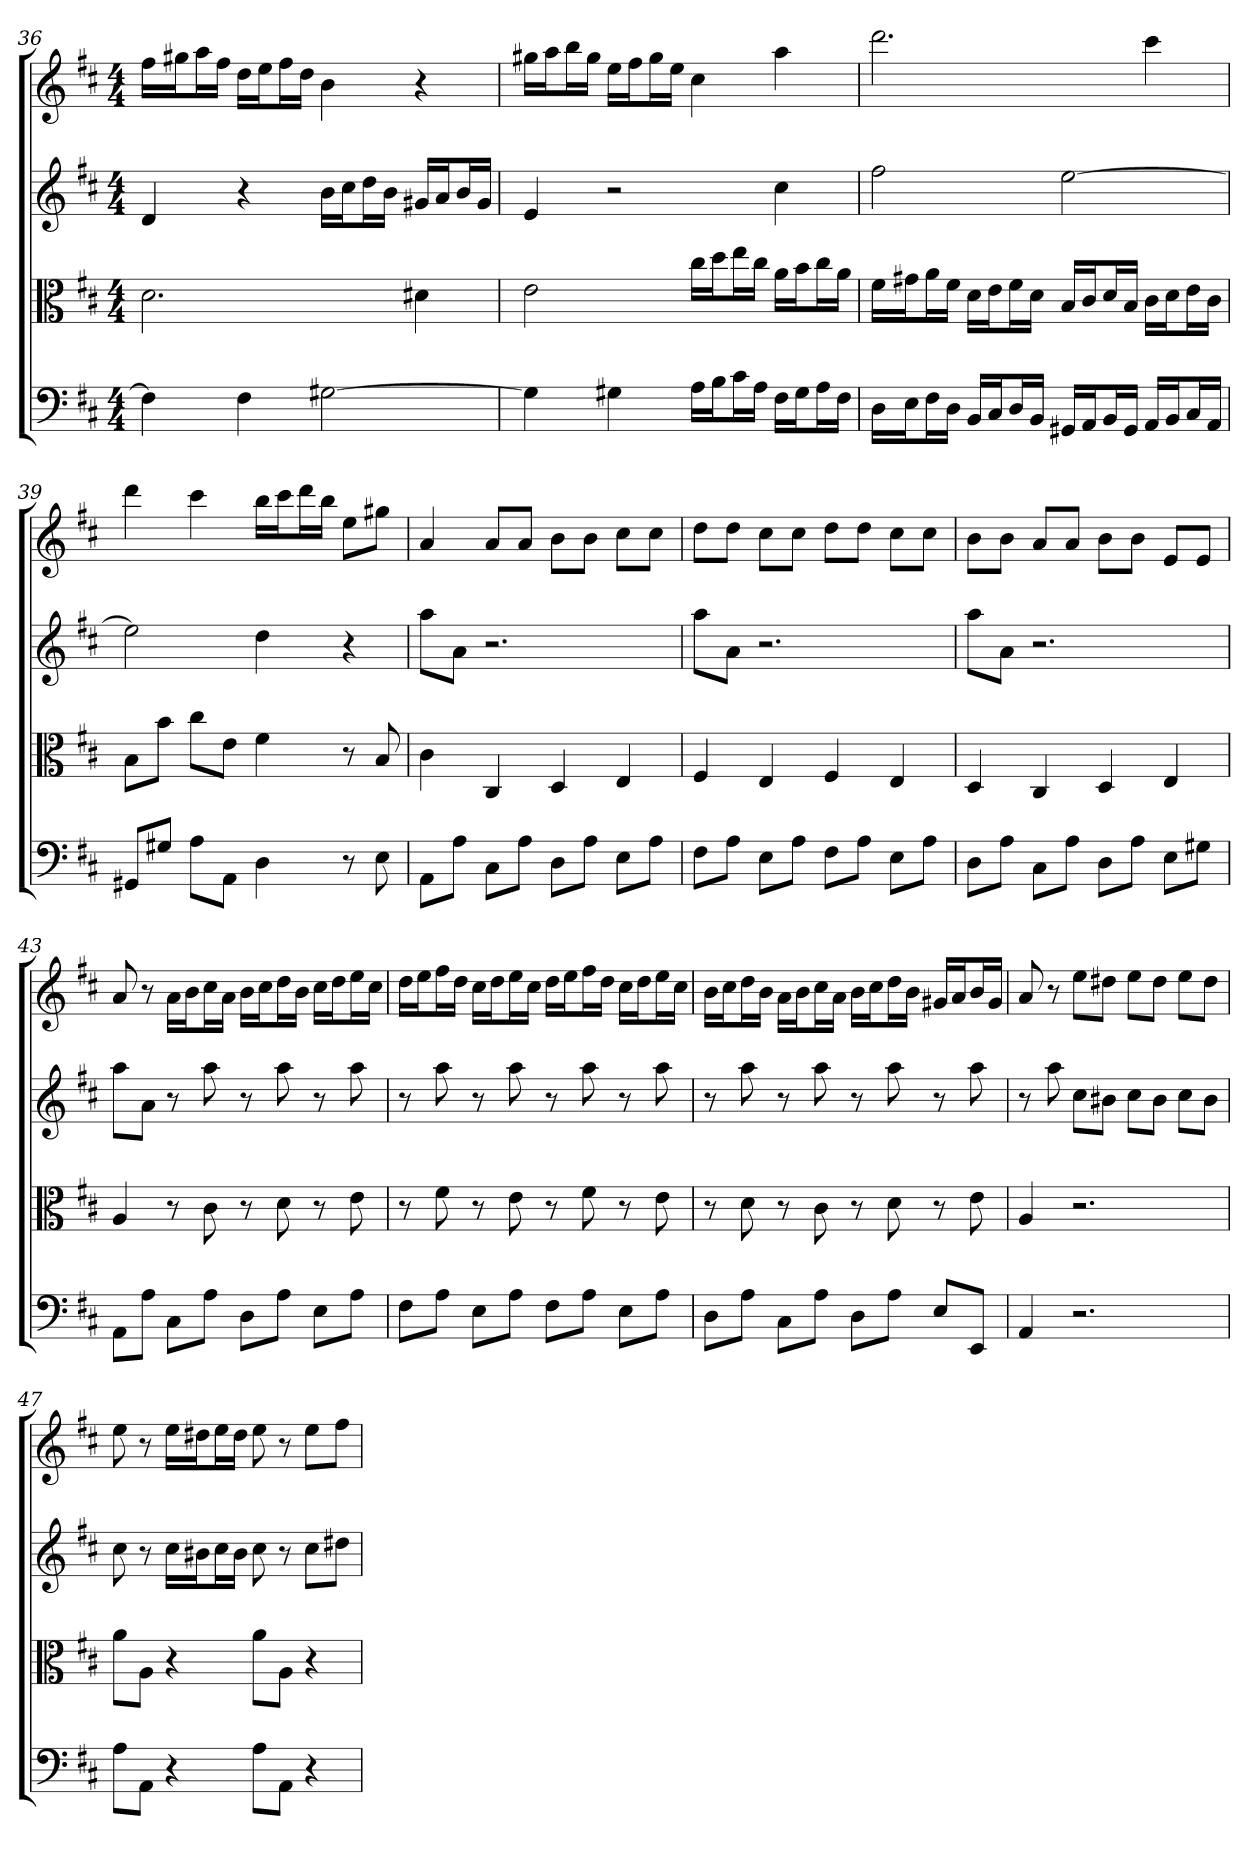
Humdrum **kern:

**kern	**kern	**kern	**kern
*part4	*part3	*part2	*part1
*staff4	*staff3	*staff2	*staff1
*clefF4	*clefC3	*	*
*k[f#c#]	*k[f#c#]	*k[f#c#]	*k[f#c#]
*D:	*D:	*D:	*D:
*M4/4	*M4/4	*M4/4	*M4/4
=36	=36	=36	=36
4F#]	2.d	4d	16ff#LL
.	.	.	16gg#XJ
.	.	.	16aaL
.	.	.	16ff#JJ
4F#	.	4r	16ddLL
.	.	.	16eeJ
.	.	.	16ff#L
.	.	.	16ddJJ
[2G#X	.	16bLL	4b
.	.	16cc#J	.
.	.	16ddL	.
.	.	16bJJ	.
.	4d#X	16g#XLL	4r
.	.	16aJ	.
.	.	16bL	.
.	.	16g#JJ	.
=37	=37	=37	=37
4G#]	2e	4e	16gg#XLL
.	.	.	16aaJ
.	.	.	16bbL
.	.	.	16gg#JJ
4G#X	.	2r	16eeLL
.	.	.	16ff#J
.	.	.	16gg#L
.	.	.	16eeJJ
16A\LL	16cc#\LL	.	4cc#
16B\J	16dd\J	.	.
16c#\L	16ee\L	.	.
16A\JJ	16cc#\JJ	.	.
16F#\LL	16a\LL	4cc#	4aa
16G#\J	16b\J	.	.
16A\L	16cc#\L	.	.
16F#\JJ	16a\JJ	.	.
=38	=38	=38	=38
16D\LL	16f#\LL	2ff#	2.ddd
16E\J	16g#X\J	.	.
16F#\L	16a\L	.	.
16D\JJ	16f#\JJ	.	.
16BB/LL	16d\LL	.	.
16C#/J	16e\J	.	.
16D/L	16f#\L	.	.
16BB/JJ	16d\JJ	.	.
16GG#X/LL	16B/LL	[2ee	.
16AA/J	16c#/J	.	.
16BB/L	16d/L	.	.
16GG#/JJ	16B/JJ	.	.
16AA/LL	16c#\LL	.	4ccc#
16BB/J	16d\J	.	.
16C#/L	16e\L	.	.
16AA/JJ	16c#\JJ	.	.
=39	=39	=39	=39
8GG#X/L	8B\L	2ee]	4ddd
8G#X/J	8b\J	.	.
8A\L	8cc#\L	.	4ccc#
8AA\J	8e\J	.	.
4D	4f#	4dd	16bbLL
.	.	.	16ccc#J
.	.	.	16dddL
.	.	.	16bbJJ
8r	8r	4r	8eeL
8E	8B	.	8gg#XJ
=40	=40	=40	=40
8AA\L	4c#	8aaL	4a
8A\J	.	8aJ	.
8C#\L	4C#	2.r	8aL
8A\J	.	.	8aJ
8D\L	4D	.	8bL
8A\J	.	.	8bJ
8E\L	4E	.	8cc#L
8A\J	.	.	8cc#J
=41	=41	=41	=41
8F#\L	4F#	8aaL	8ddL
8A\J	.	8aJ	8ddJ
8E\L	4E	2.r	8cc#L
8A\J	.	.	8cc#J
8F#\L	4F#	.	8ddL
8A\J	.	.	8ddJ
8E\L	4E	.	8cc#L
8A\J	.	.	8cc#J
=42	=42	=42	=42
8D\L	4D	8aaL	8bL
8A\J	.	8aJ	8bJ
8C#\L	4C#	2.r	8aL
8A\J	.	.	8aJ
8D\L	4D	.	8bL
8A\J	.	.	8bJ
8E\L	4E	.	8eL
8G#X\J	.	.	8eJ
=43	=43	=43	=43
8AA\L	4A	8aaL	8a
8A\J	.	8aJ	8r
8C#\L	8r	8r	16aLL
.	.	.	16bJ
8A\J	8c#	8aa	16cc#L
.	.	.	16aJJ
8D\L	8r	8r	16bLL
.	.	.	16cc#J
8A\J	8d	8aa	16ddL
.	.	.	16bJJ
8E\L	8r	8r	16cc#LL
.	.	.	16ddJ
8A\J	8e	8aa	16eeL
.	.	.	16cc#JJ
=44	=44	=44	=44
8F#\L	8r	8r	16ddLL
.	.	.	16eeJ
8A\J	8f#	8aa	16ff#L
.	.	.	16ddJJ
8E\L	8r	8r	16cc#LL
.	.	.	16ddJ
8A\J	8e	8aa	16eeL
.	.	.	16cc#JJ
8F#\L	8r	8r	16ddLL
.	.	.	16eeJ
8A\J	8f#	8aa	16ff#L
.	.	.	16ddJJ
8E\L	8r	8r	16cc#LL
.	.	.	16ddJ
8A\J	8e	8aa	16eeL
.	.	.	16cc#JJ
=45	=45	=45	=45
8D\L	8r	8r	16bLL
.	.	.	16cc#J
8A\J	8d	8aa	16ddL
.	.	.	16bJJ
8C#\L	8r	8r	16aLL
.	.	.	16bJ
8A\J	8c#	8aa	16cc#L
.	.	.	16aJJ
8D\L	8r	8r	16bLL
.	.	.	16cc#J
8A\J	8d	8aa	16ddL
.	.	.	16bJJ
8E/L	8r	8r	16g#XLL
.	.	.	16aJ
8EE/J	8e	8aa	16bL
.	.	.	16g#JJ
=46	=46	=46	=46
4AA	4A	8r	8a
.	.	8aa	8r
2.r	2.r	8cc#L	8eeL
.	.	8b#XJ	8dd#XJ
.	.	8cc#L	8eeL
.	.	8b#J	8dd#J
.	.	8cc#L	8eeL
.	.	8b#J	8dd#J
=47	=47	=47	=47
8A\L	8a\L	8cc#	8ee
8AA\J	8A\J	8r	8r
4r	4r	16cc#LL	16eeLL
.	.	16b#XJ	16dd#XJ
.	.	16cc#L	16eeL
.	.	16b#JJ	16dd#JJ
8A\L	8a\L	8cc#	8ee
8AA\J	8A\J	8r	8r
4r	4r	8cc#L	8eeL
.	.	8dd#XJ	8ff#J
=	=	=	=
*-	*-	*-	*-
